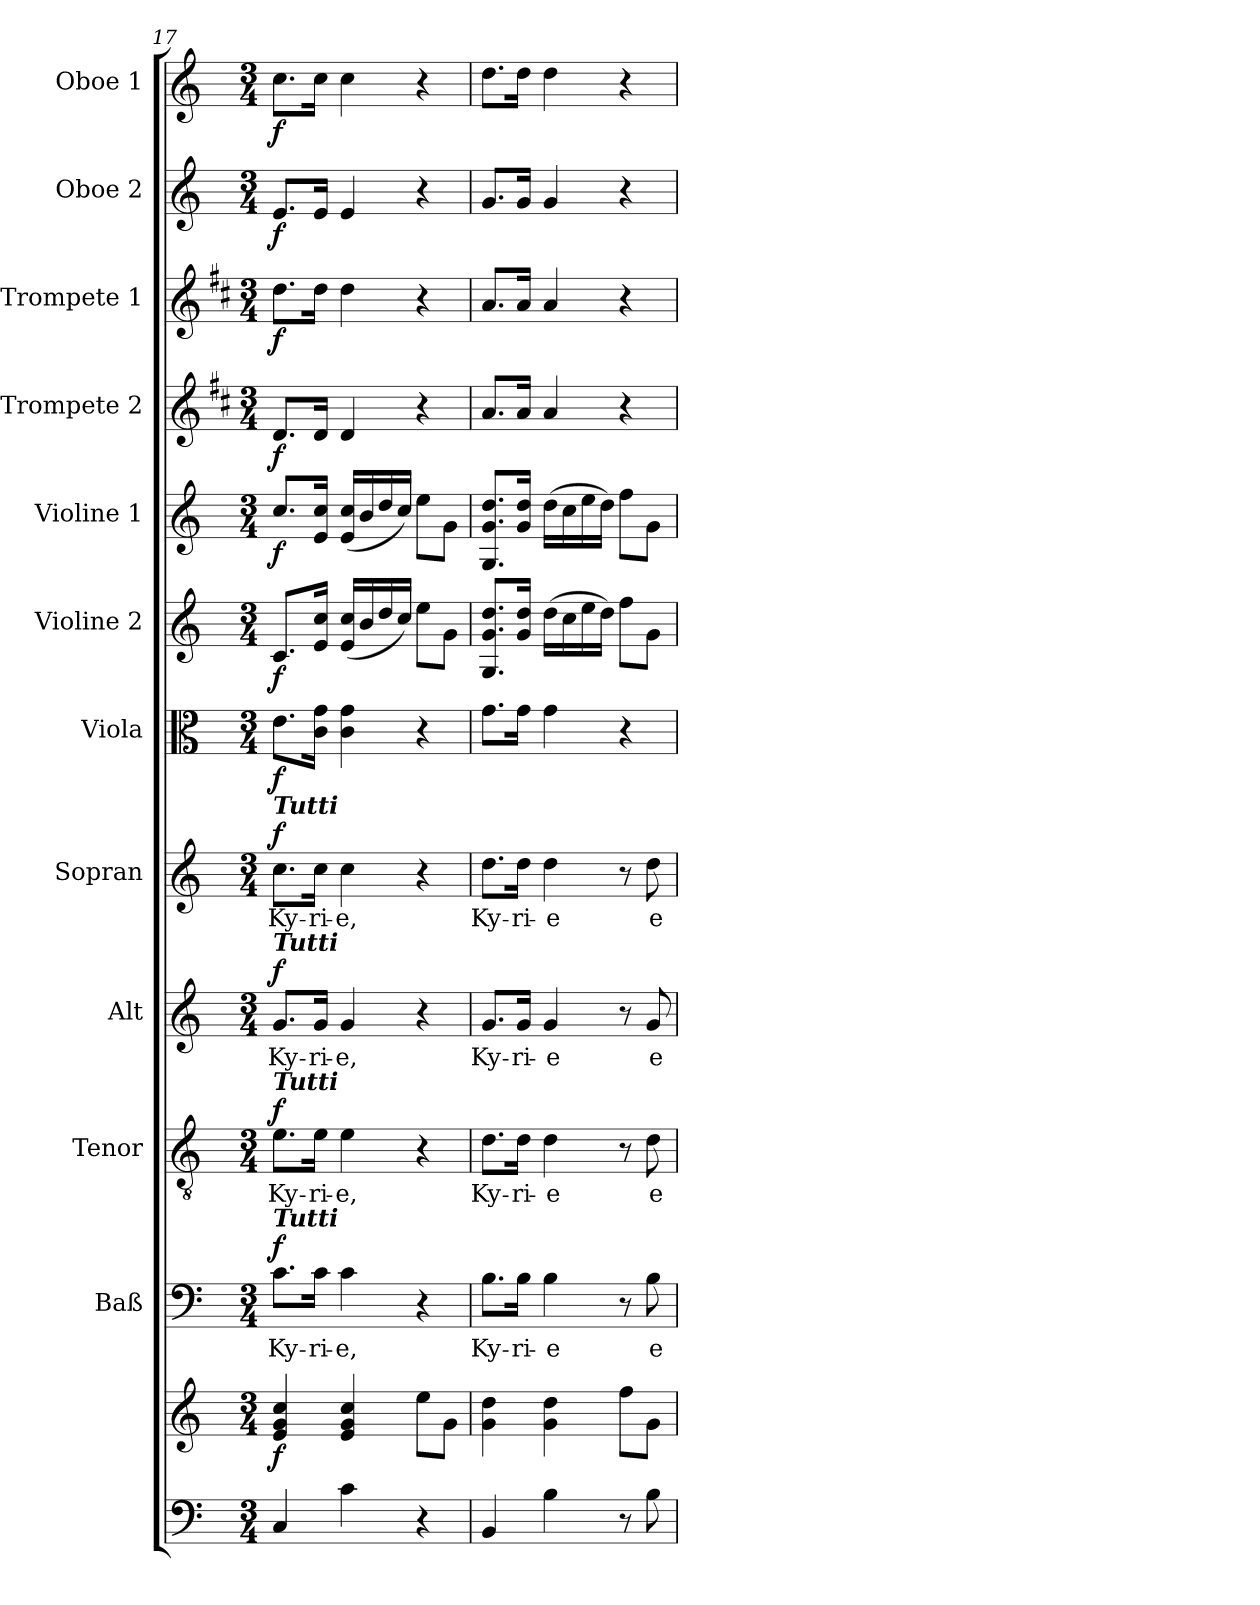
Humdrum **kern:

**kern	**kern	**dynam	**kern	**text	**dynam	**kern	**text	**dynam	**kern	**text	**dynam	**kern	**text	**dynam	**kern	**dynam	**kern	**dynam	**kern	**dynam	**kern	**dynam	**kern	**dynam	**kern	**dynam	**kern	**dynam
*part12	*part12	*part12	*part11	*part11	*part11	*part10	*part10	*part10	*part9	*part9	*part9	*part8	*part8	*part8	*part7	*part7	*part6	*part6	*part5	*part5	*part4	*part4	*part3	*part3	*part2	*part2	*part1	*part1
*staff13	*staff12	*staff12/13	*staff11	*staff11	*staff11	*staff10	*staff10	*staff10	*staff9	*staff9	*staff9	*staff8	*staff8	*staff8	*staff7	*staff7	*staff6	*staff6	*staff5	*staff5	*staff4	*staff4	*staff3	*staff3	*staff2	*staff2	*staff1	*staff1
*	*	*	*I"Baß	*	*	*I"Tenor	*	*	*I"Alt	*	*	*I"Sopran	*	*	*I"Viola	*	*I"Violine 2	*	*I"Violine 1	*	*I"Trompete 2	*	*I"Trompete 1	*	*I"Oboe 2	*	*I"Oboe 1	*
*	*	*	*I'Baß	*	*	*I'Ten	*	*	*I'Alt	*	*	*I'Sop	*	*	*I'Vla.	*	*I'Vln. 2	*	*I'Vln. 1	*	*I'Trp. 2	*	*I'Trp. 1	*	*I'Ob. 2	*	*I'Ob. 1	*
*clefF4	*clefG2	*	*clefF4	*	*	*clefGv2	*	*	*clefG2	*	*	*clefG2	*	*	*clefC3	*	*clefG2	*	*clefG2	*	*clefG2	*	*clefG2	*	*clefG2	*	*clefG2	*
*	*	*	*	*	*	*	*	*	*	*	*	*	*	*	*	*	*	*	*	*	*ITrd1c2	*	*ITrd1c2	*	*	*	*	*
*k[]	*k[]	*	*k[]	*	*	*k[]	*	*	*k[]	*	*	*k[]	*	*	*k[]	*	*k[]	*	*k[]	*	*k[]	*	*k[]	*	*k[]	*	*k[]	*
*C:	*C:	*	*C:	*	*	*C:	*	*	*C:	*	*	*C:	*	*	*C:	*	*C:	*	*C:	*	*C:	*	*C:	*	*C:	*	*C:	*
*M3/4	*M3/4	*	*M3/4	*	*	*M3/4	*	*	*M3/4	*	*	*M3/4	*	*	*M3/4	*	*M3/4	*	*M3/4	*	*M3/4	*	*M3/4	*	*M3/4	*	*M3/4	*
=17	=17	=17	=17	=17	=17	=17	=17	=17	=17	=17	=17	=17	=17	=17	=17	=17	=17	=17	=17	=17	=17	=17	=17	=17	=17	=17	=17	=17
!	!	!	!	!	!	!	!	!	!	!	!	!LO:TX:a:Bi:t=Tutti	!	!	!	!	!	!	!	!	!	!	!	!	!	!	!	!
!	!	!	!	!	!	!	!	!	!LO:TX:a:Bi:t=Tutti	!	!	!	!	!	!	!	!	!	!	!	!	!	!	!	!	!	!	!
!	!	!	!	!	!	!LO:TX:a:Bi:t=Tutti	!	!	!	!	!	!	!	!	!	!	!	!	!	!	!	!	!	!	!	!	!	!
!	!	!	!LO:TX:a:Bi:t=Tutti	!	!	!	!	!	!	!	!	!	!	!	!	!	!	!	!	!	!	!	!	!	!	!	!	!
!	!	!LO:DY:b	!	!LO:LY:b	!LO:DY:a	!	!LO:LY:b	!LO:DY:a	!	!LO:LY:b	!LO:DY:a	!	!LO:LY:b	!LO:DY:a	!	!LO:DY:b	!	!LO:DY:b	!	!LO:DY:b	!	!LO:DY:b	!	!LO:DY:b	!	!LO:DY:b	!	!LO:DY:b
4C/	4e/ 4g/ 4cc/	f	8.c\L	Ky-	f	8.e\L	Ky-	f	8.g/L	Ky-	f	8.cc\L	Ky-	f	8.e\L	f	8.c/L	f	8.cc/L	f	8.c/L	f	8.cc\L	f	8.e/L	f	8.cc\L	f
!	!	!	!	!LO:LY:b	!	!	!LO:LY:b	!	!	!LO:LY:b	!	!	!LO:LY:b	!	!	!	!	!	!	!	!	!	!	!	!	!	!	!
.	.	.	16c\Jk	-ri-	.	16e\Jk	-ri-	.	16g/Jk	-ri-	.	16cc\Jk	-ri-	.	16c\ 16g\Jk	.	16e/ 16cc/Jk	.	16e/ 16cc/Jk	.	16c/Jk	.	16cc\Jk	.	16e/Jk	.	16cc\Jk	.
!	!	!	!	!LO:LY:b	!	!	!LO:LY:b	!	!	!LO:LY:b	!	!	!LO:LY:b	!	!	!	!	!	!	!	!	!	!	!	!	!	!	!
4c\	4e/ 4g/ 4cc/	.	4c\	-e,	.	4e\	-e,	.	4g/	-e,	.	4cc\	-e,	.	4c\ 4g\	.	(<16e/ 16cc/LL	.	(<16e/ 16cc/LL	.	4c/	.	4cc\	.	4e/	.	4cc\	.
.	.	.	.	.	.	.	.	.	.	.	.	.	.	.	.	.	16b/	.	16b/	.	.	.	.	.	.	.	.	.
.	.	.	.	.	.	.	.	.	.	.	.	.	.	.	.	.	16dd/	.	16dd/	.	.	.	.	.	.	.	.	.
.	.	.	.	.	.	.	.	.	.	.	.	.	.	.	.	.	16cc/JJ)	.	16cc/JJ)	.	.	.	.	.	.	.	.	.
4r	8ee\L	.	4r	.	.	4r	.	.	4r	.	.	4r	.	.	4r	.	8ee\L	.	8ee\L	.	4r	.	4r	.	4r	.	4r	.
.	8g\J	.	.	.	.	.	.	.	.	.	.	.	.	.	.	.	8g\J	.	8g\J	.	.	.	.	.	.	.	.	.
=18	=18	=18	=18	=18	=18	=18	=18	=18	=18	=18	=18	=18	=18	=18	=18	=18	=18	=18	=18	=18	=18	=18	=18	=18	=18	=18	=18	=18
!	!	!	!	!LO:LY:b	!	!	!LO:LY:b	!	!	!LO:LY:b	!	!	!LO:LY:b	!	!	!	!	!	!	!	!	!	!	!	!	!	!	!
4BB/	4g\ 4dd\	.	8.B\L	Ky-	.	8.d\L	Ky-	.	8.g/L	Ky-	.	8.dd\L	Ky-	.	8.g\L	.	8.G/ 8.g/ 8.dd/L	.	8.G/ 8.g/ 8.dd/L	.	8.g/L	.	8.g/L	.	8.g/L	.	8.dd\L	.
!	!	!	!	!LO:LY:b	!	!	!LO:LY:b	!	!	!LO:LY:b	!	!	!LO:LY:b	!	!	!	!	!	!	!	!	!	!	!	!	!	!	!
.	.	.	16B\Jk	-ri-	.	16d\Jk	-ri-	.	16g/Jk	-ri-	.	16dd\Jk	-ri-	.	16g\Jk	.	16g/ 16dd/Jk	.	16g/ 16dd/Jk	.	16g/Jk	.	16g/Jk	.	16g/Jk	.	16dd\Jk	.
!	!	!	!	!LO:LY:b	!	!	!LO:LY:b	!	!	!LO:LY:b	!	!	!LO:LY:b	!	!	!	!	!	!	!	!	!	!	!	!	!	!	!
4B\	4g\ 4dd\	.	4B\	-e	.	4d\	-e	.	4g/	-e	.	4dd\	-e	.	4g\	.	(>16dd\LL	.	(>16dd\LL	.	4g/	.	4g/	.	4g/	.	4dd\	.
.	.	.	.	.	.	.	.	.	.	.	.	.	.	.	.	.	16cc\	.	16cc\	.	.	.	.	.	.	.	.	.
.	.	.	.	.	.	.	.	.	.	.	.	.	.	.	.	.	16ee\	.	16ee\	.	.	.	.	.	.	.	.	.
.	.	.	.	.	.	.	.	.	.	.	.	.	.	.	.	.	16dd\JJ)	.	16dd\JJ)	.	.	.	.	.	.	.	.	.
8r	8ff\L	.	8r	.	.	8r	.	.	8r	.	.	8r	.	.	4r	.	8ff\L	.	8ff\L	.	4r	.	4r	.	4r	.	4r	.
!	!	!	!	!LO:LY:b	!	!	!LO:LY:b	!	!	!LO:LY:b	!	!	!LO:LY:b	!	!	!	!	!	!	!	!	!	!	!	!	!	!	!
8B\	8g\J	.	8B\	e-	.	8d\	e-	.	8g/	e-	.	8dd\	e-	.	.	.	8g\J	.	8g\J	.	.	.	.	.	.	.	.	.
=	=	=	=	=	=	=	=	=	=	=	=	=	=	=	=	=	=	=	=	=	=	=	=	=	=	=	=	=
*-	*-	*-	*-	*-	*-	*-	*-	*-	*-	*-	*-	*-	*-	*-	*-	*-	*-	*-	*-	*-	*-	*-	*-	*-	*-	*-	*-	*-
